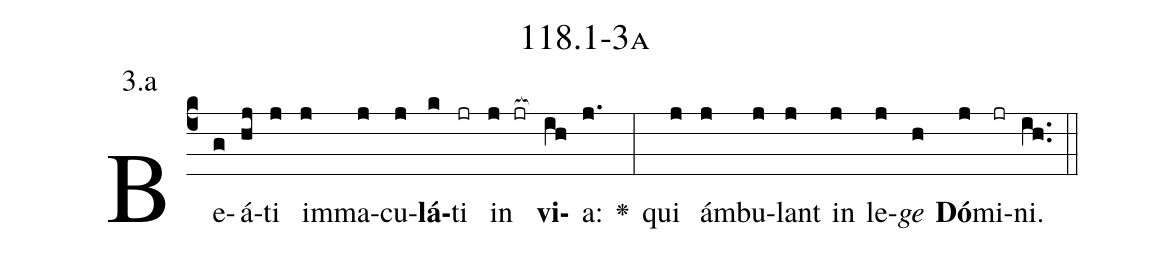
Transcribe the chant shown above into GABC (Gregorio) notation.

name: 118.1-3a;
annotation: 3.a;
%%
(c4)Be(g)á(hj)ti(j) im(j)ma(j)cu(j)<b>lá</b>(k)ti(jr) in(j jr[ocb:1{]) <b>vi</b>(ih[ocb:0}])a:(j.) <v>\greheightstar</v>(:) qui(j) ám(j)bu(j)lant(j) in(j) le(j)<i>ge</i>(h) <b>Dó</b>(j)mi(jr)ni.(ih..) (::)


%E(j) u(j) o(j) u(h) a(j) e.(ih..) (::)
